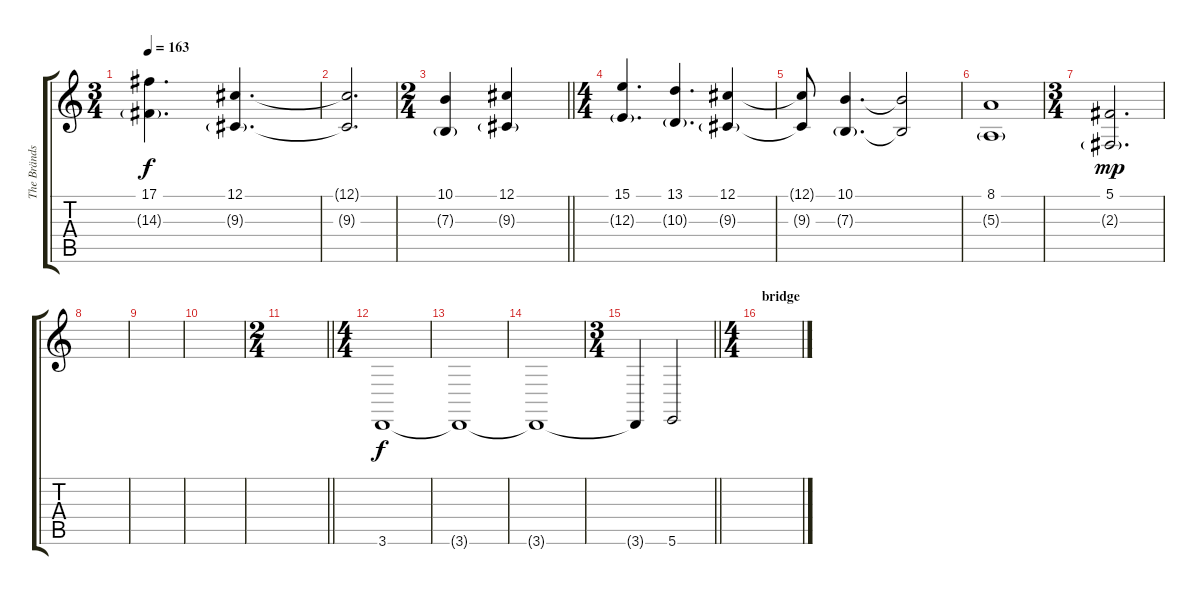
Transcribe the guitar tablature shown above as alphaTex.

\track ("The Brändström #1" "The Bränds") {instrument stringensemble1}
\staff {score tabs}
\tuning (Db4 Ab3 E3 B2 Gb2 B1) {hide}
\ts (3 4)
\tempo 163
\clef g2
\ks c
(17.1 14.3{g}).4{d dy f} (12.1 9.3{g}).4{d} |
(12.1{t} 9.3{t}).2{d} |
\ts (2 4)
\barLineRight lightlight
(10.1 7.3{g}).4 (12.1 9.3{g}).4 |
\ts (4 4)
(15.1 12.3{g}).4{d} (13.1 10.3{g}).4{d} (12.1 9.3{g}).4 |
(12.1{t} 9.3{t}).8 (10.1 7.3{g}).4{d} (10.1{t} 7.3{t}).2 |
(8.1 5.3{g}).1 |
\ts (3 4)
(5.1 2.3{g}).2{d dy mp} |
|
|
|
\ts (2 4)
\barLineRight lightlight
|
\ts (4 4)
3.6.1{dy f instrument stringensemble1} |
3.6{t}.1 |
3.6{t}.1 |
\ts (3 4)
\barLineRight lightlight
3.6{t}.4 5.6.2 |
\ts (4 4)
\section ("" "bridge")
